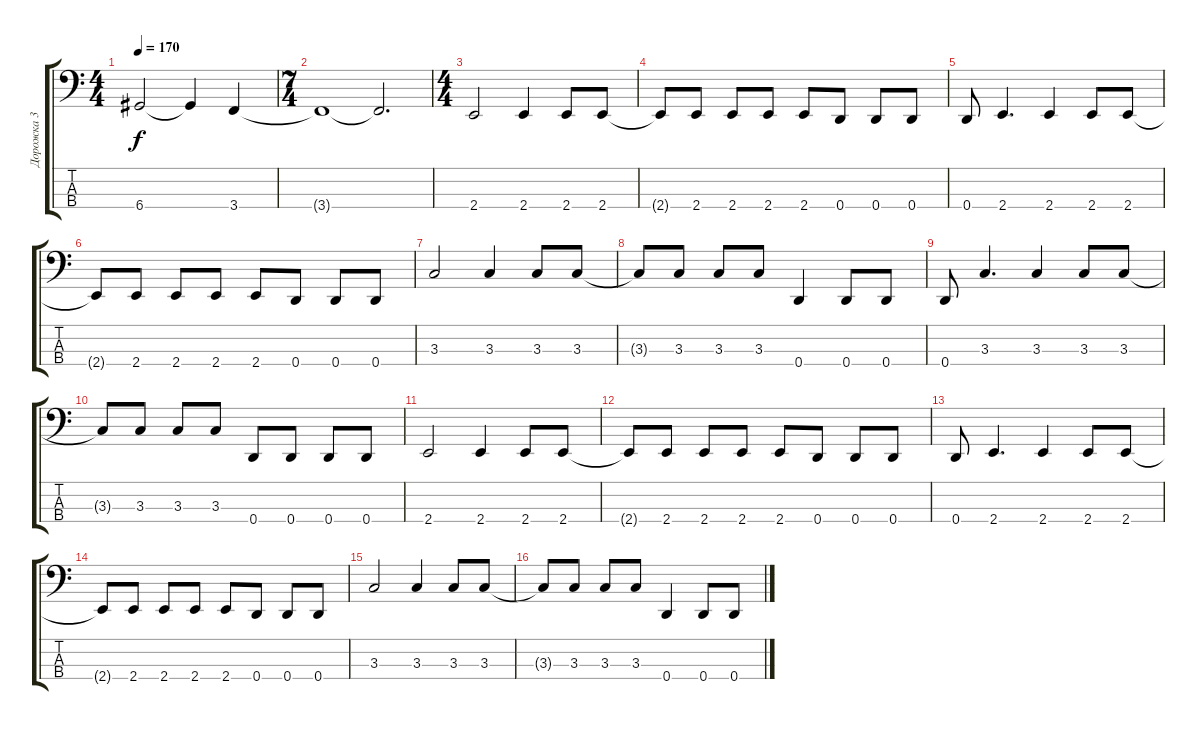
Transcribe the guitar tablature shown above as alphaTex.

\track ("Дорожка 3" "Дорожка 3") {instrument electricbassfinger}
\staff {score tabs}
\tuning (G2 D2 A1 D1) {hide}
\ts (4 4)
\tempo 170
\clef f4
\ks c
6.4{t}.2{dy f} 6.4{t}.4 3.4.4 |
\ts (7 4)
3.4{t}.1 3.4{t}.2{d} |
\ts (4 4)
2.4.2 2.4.4 2.4.8 2.4.8 |
2.4{t}.8 2.4.8 2.4.8 2.4.8 2.4.8 0.4.8 0.4.8 0.4.8 |
0.4.8 2.4.4{d} 2.4.4 2.4.8 2.4.8 |
2.4{t}.8 2.4.8 2.4.8 2.4.8 2.4.8 0.4.8 0.4.8 0.4.8 |
3.3.2 3.3.4 3.3.8 3.3.8 |
3.3{t}.8 3.3.8 3.3.8 3.3.8 0.4.4 0.4.8 0.4.8 |
0.4.8 3.3.4{d} 3.3.4 3.3.8 3.3.8 |
3.3{t}.8 3.3.8 3.3.8 3.3.8 0.4.8 0.4.8 0.4.8 0.4.8 |
2.4.2 2.4.4 2.4.8 2.4.8 |
2.4{t}.8 2.4.8 2.4.8 2.4.8 2.4.8 0.4.8 0.4.8 0.4.8 |
0.4.8 2.4.4{d} 2.4.4 2.4.8 2.4.8 |
2.4{t}.8 2.4.8 2.4.8 2.4.8 2.4.8 0.4.8 0.4.8 0.4.8 |
3.3.2 3.3.4 3.3.8 3.3.8 |
3.3{t}.8 3.3.8 3.3.8 3.3.8 0.4.4 0.4.8 0.4.8
